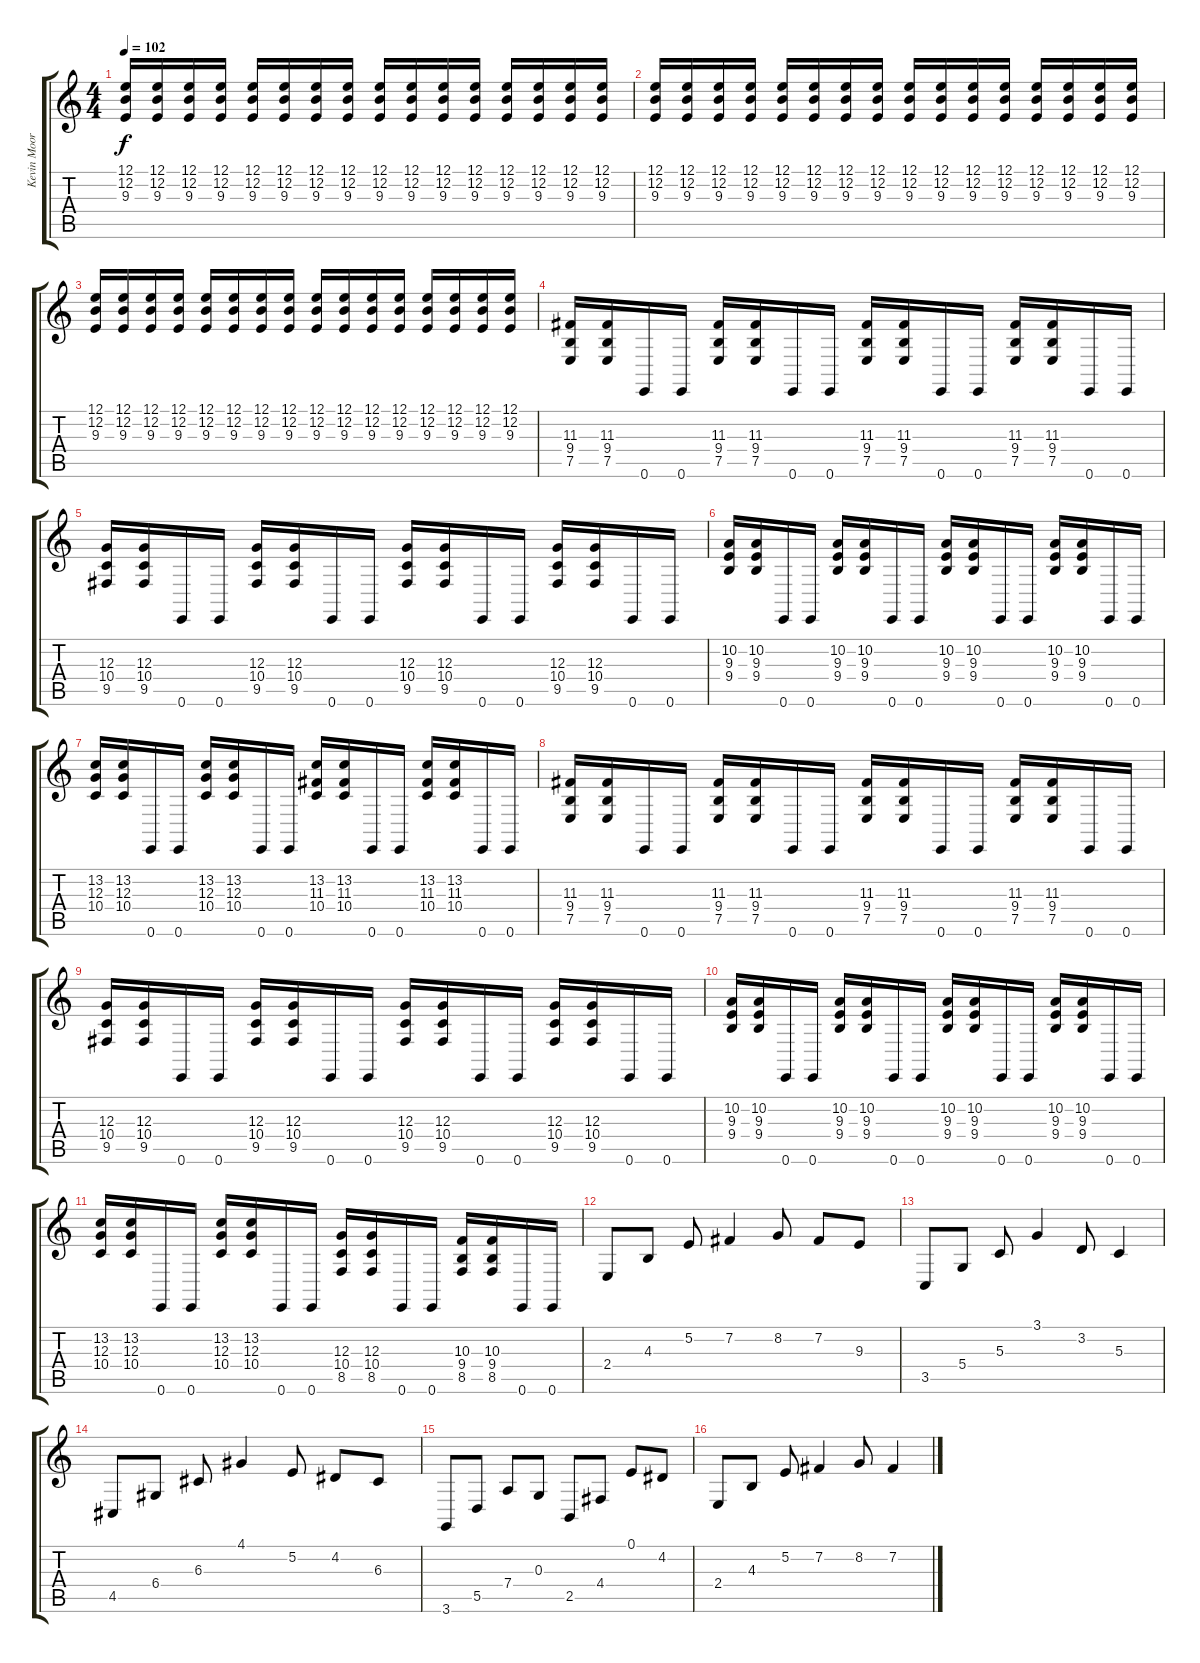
\track ("Kevin Moore Keyboard Main Channel" "Kevin Moor") {instrument lead2sawtooth}
\staff {score tabs}
\tuning (E4 B3 G3 D3 A2 E2) {hide}
\ts (4 4)
\tempo 102
\clef g2
\ks c
(12.1 12.2 9.3).16{dy f} (12.1 12.2 9.3).16 (12.1 12.2 9.3).16 (12.1 12.2 9.3).16 (12.1 12.2 9.3).16 (12.1 12.2 9.3).16 (12.1 12.2 9.3).16 (12.1 12.2 9.3).16 (12.1 12.2 9.3).16 (12.1 12.2 9.3).16 (12.1 12.2 9.3).16 (12.1 12.2 9.3).16 (12.1 12.2 9.3).16 (12.1 12.2 9.3).16 (12.1 12.2 9.3).16 (12.1 12.2 9.3).16 |
(12.1 12.2 9.3).16 (12.1 12.2 9.3).16 (12.1 12.2 9.3).16 (12.1 12.2 9.3).16 (12.1 12.2 9.3).16 (12.1 12.2 9.3).16 (12.1 12.2 9.3).16 (12.1 12.2 9.3).16 (12.1 12.2 9.3).16 (12.1 12.2 9.3).16 (12.1 12.2 9.3).16 (12.1 12.2 9.3).16 (12.1 12.2 9.3).16 (12.1 12.2 9.3).16 (12.1 12.2 9.3).16 (12.1 12.2 9.3).16 |
(12.1 12.2 9.3).16 (12.1 12.2 9.3).16 (12.1 12.2 9.3).16 (12.1 12.2 9.3).16 (12.1 12.2 9.3).16 (12.1 12.2 9.3).16 (12.1 12.2 9.3).16 (12.1 12.2 9.3).16 (12.1 12.2 9.3).16 (12.1 12.2 9.3).16 (12.1 12.2 9.3).16 (12.1 12.2 9.3).16 (12.1 12.2 9.3).16 (12.1 12.2 9.3).16 (12.1 12.2 9.3).16 (12.1 12.2 9.3).16 |
(11.3 9.4 7.5).16 (11.3 9.4 7.5).16 0.6.16 0.6.16 (11.3 9.4 7.5).16 (11.3 9.4 7.5).16 0.6.16 0.6.16 (11.3 9.4 7.5).16 (11.3 9.4 7.5).16 0.6.16 0.6.16 (11.3 9.4 7.5).16 (11.3 9.4 7.5).16 0.6.16 0.6.16 |
(12.3 10.4 9.5).16 (12.3 10.4 9.5).16 0.6.16 0.6.16 (12.3 10.4 9.5).16 (12.3 10.4 9.5).16 0.6.16 0.6.16 (12.3 10.4 9.5).16 (12.3 10.4 9.5).16 0.6.16 0.6.16 (12.3 10.4 9.5).16 (12.3 10.4 9.5).16 0.6.16 0.6.16 |
(10.2 9.3 9.4).16 (10.2 9.3 9.4).16 0.6.16 0.6.16 (10.2 9.3 9.4).16 (10.2 9.3 9.4).16 0.6.16 0.6.16 (10.2 9.3 9.4).16 (10.2 9.3 9.4).16 0.6.16 0.6.16 (10.2 9.3 9.4).16 (10.2 9.3 9.4).16 0.6.16 0.6.16 |
(13.2 12.3 10.4).16 (13.2 12.3 10.4).16 0.6.16 0.6.16 (13.2 12.3 10.4).16 (13.2 12.3 10.4).16 0.6.16 0.6.16 (13.2 11.3 10.4).16 (13.2 11.3 10.4).16 0.6.16 0.6.16 (13.2 11.3 10.4).16 (13.2 11.3 10.4).16 0.6.16 0.6.16 |
(11.3 9.4 7.5).16 (11.3 9.4 7.5).16 0.6.16 0.6.16 (11.3 9.4 7.5).16 (11.3 9.4 7.5).16 0.6.16 0.6.16 (11.3 9.4 7.5).16 (11.3 9.4 7.5).16 0.6.16 0.6.16 (11.3 9.4 7.5).16 (11.3 9.4 7.5).16 0.6.16 0.6.16 |
(12.3 10.4 9.5).16 (12.3 10.4 9.5).16 0.6.16 0.6.16 (12.3 10.4 9.5).16 (12.3 10.4 9.5).16 0.6.16 0.6.16 (12.3 10.4 9.5).16 (12.3 10.4 9.5).16 0.6.16 0.6.16 (12.3 10.4 9.5).16 (12.3 10.4 9.5).16 0.6.16 0.6.16 |
(10.2 9.3 9.4).16 (10.2 9.3 9.4).16 0.6.16 0.6.16 (10.2 9.3 9.4).16 (10.2 9.3 9.4).16 0.6.16 0.6.16 (10.2 9.3 9.4).16 (10.2 9.3 9.4).16 0.6.16 0.6.16 (10.2 9.3 9.4).16 (10.2 9.3 9.4).16 0.6.16 0.6.16 |
(13.2 12.3 10.4).16 (13.2 12.3 10.4).16 0.6.16 0.6.16 (13.2 12.3 10.4).16 (13.2 12.3 10.4).16 0.6.16 0.6.16 (12.3 10.4 8.5).16 (12.3 10.4 8.5).16 0.6.16 0.6.16 (10.3 9.4 8.5).16 (10.3 9.4 8.5).16 0.6.16 0.6.16 |
2.4.8{volume 14 instrument lead2sawtooth} 4.3.8 5.2.8 7.2.4 8.2.8 7.2.8 9.3.8 |
3.5.8 5.4.8 5.3.8 3.1.4 3.2.8 5.3.4 |
4.5.8 6.4.8 6.3.8 4.1.4 5.2.8 4.2.8 6.3.8 |
3.6.8 5.5.8 7.4.8 0.3.8 2.5.8 4.4.8 0.1.8 4.2.8 |
2.4.8 4.3.8 5.2.8 7.2.4 8.2.8 7.2.4
